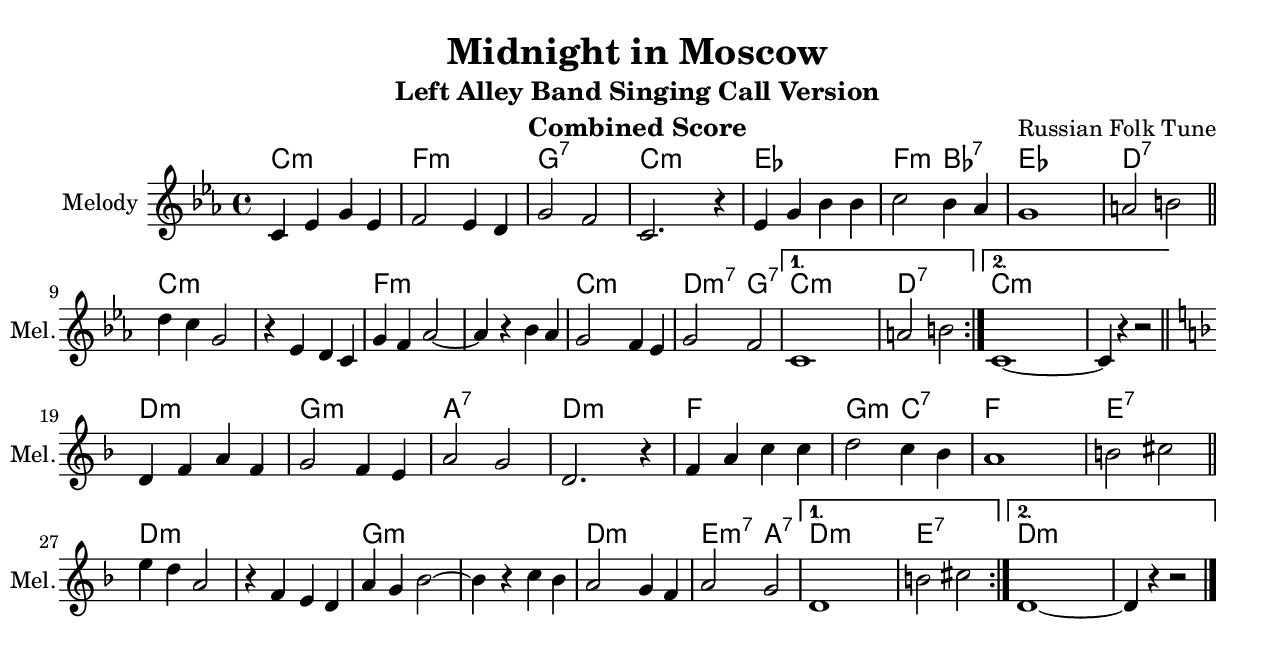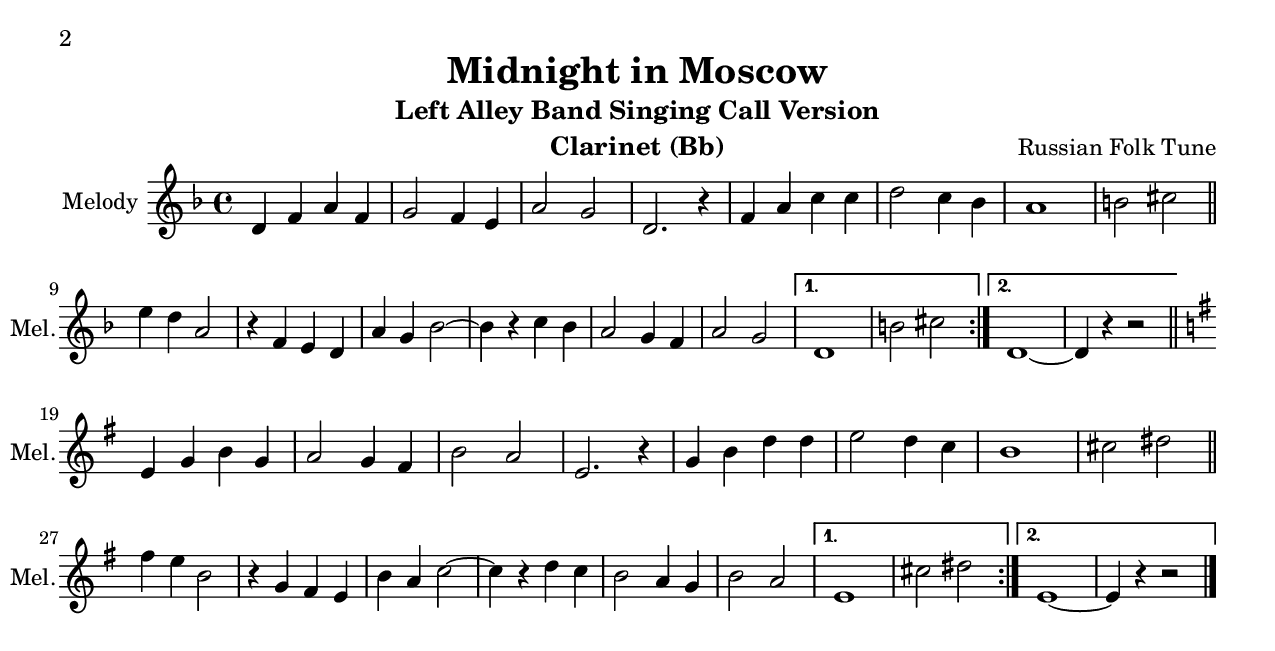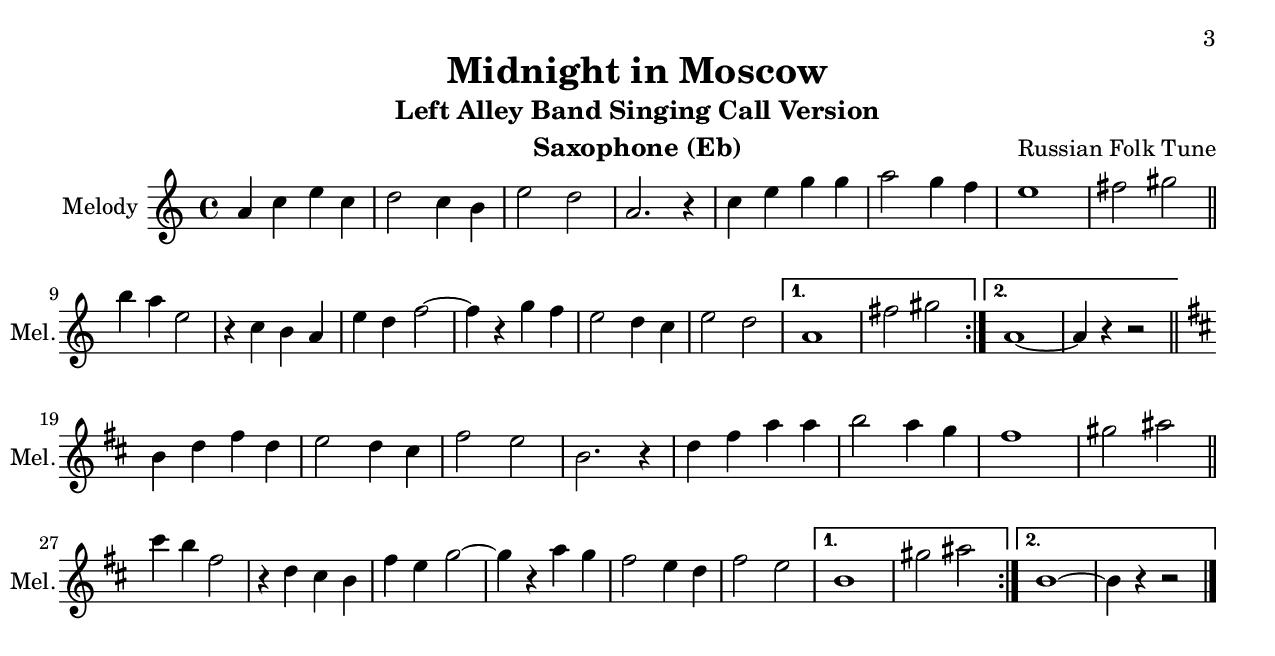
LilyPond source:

\version "2.12.2"
\header {
  title = "Midnight in Moscow"
  subtitle = "Left Alley Band Singing Call Version"
  composer = "Russian Folk Tune"
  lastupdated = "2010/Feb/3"}
#(set-default-paper-size "letter")
linebreaks = {
  \time 4/4
  \tempo "Two step" 4 = 124

  %% \partial 4
  %% s4 |

  s1*8 \break

  %\repeat unfold 2 {
  %  s1 \noBreak s1 \noBreak s1 \noBreak s1 \break
  %}
}

melodyC = \relative c' {
  \clef "treble"
  \key c \minor

  c='4 ees g ees | f2 ees4 d | g2 f2 | c2. r4 |
  ees='4 g bes bes | c2 bes4 aes | g1 | a2 b2 \bar "||" | \break

  \repeat volta 2 {
  d=''4 c g2 | r4 ees4 d c=' | g'4 f aes2 ~ | aes4 r4 bes aes |
  g='2 f4 ees | g2 f2 |
  }
  \alternative {
    { c1 | a'2 b2 | }
    { c,1 ~ | c4 r4 r2 | }
  }
}
melody = { \time 4/4 \melodyC \bar "||" \break \transpose c d \melodyC \bar "|." }

harmonyC = \chordmode {
  c2:m c:m | f2:m f:m | g2:7 g:7 | c2:m c:m |
  ees2 ees | f2:m bes:7 | ees2 ees | d2:7 d:7 |
  \repeat volta 2 {
    c2:m c:m |  c2:m c:m | f2:m f:m | f2:m f:m |
    c2:m c:m | d2:m7 g:7 |
  }
  \alternative {
    { c2:m c:m | d2:7 d:7 | }
    { c2:m c:m | c2:m s2 | }
  }
}
harmony = { \harmonyC \transpose c d \harmonyC }


\paper {
  scoreTitleMarkup = \bookTitleMarkup
  bookTitleMarkup = \markup {}
  ragged-bottom = ##t
}

% combined score
\score {
  <<
    \context ChordNames {
         \set chordChanges = ##t
         \harmony
    }
    \context Voice = melody {
      \set Staff.instrumentName = "Melody"
      \set Staff.shortInstrumentName = "Mel."
      %\set Staff.voltaSpannerDuration = #(ly:make-moment 3 4)
      \melody
    }
    %\new Lyrics \lyricsto "melody" { \words }
  >>
  \layout { }
  \header {
    instrument = "Combined Score"
  }
}

% clarinet score
\score {
  <<
    \context Staff = clarinetA {
      \set Staff.instrumentName = "Melody"
      \set Staff.shortInstrumentName = "Mel."
      \transpose bes c' \melody
    }
    %\context Staff = clarinetB {
    %  \set Staff.instrumentName = "Bass"
    %  \set Staff.shortInstrumentName = "Bas."
    %  \transpose bes c'' \bass
    %}
  >>
  \header {
    instrument = "Clarinet (Bb)"
    breakbefore=##t
  }
}

% saxophone score
\score {
  <<
    \context Staff = saxA {
      \set Staff.instrumentName = "Melody"
      \set Staff.shortInstrumentName = "Mel."
      \transpose ees c' \melody
    }
    %\context Staff = saxB {
    %  \set Staff.instrumentName = "Bass"
    %  \set Staff.shortInstrumentName = "Bas."
    %  \transpose ees c'' \bass
    %}
  >>
  \header {
    instrument = "Saxophone (Eb)"
    breakbefore=##t
  }
}

% midi score.
\score {
  \unfoldRepeats
  \context PianoStaff <<
    \context Staff=melody <<
       \set Staff.midiInstrument = "fiddle"
       r1 \melody
     >>
    \context Staff=chords <<
      \set Staff.midiInstrument = "pizzicato strings"
      r1\pp
      \harmony
    >>
  >>

  \midi {
    \context {
      \Score
      tempoWholesPerMinute = #(ly:make-moment 124 4)
      }
    }
}
